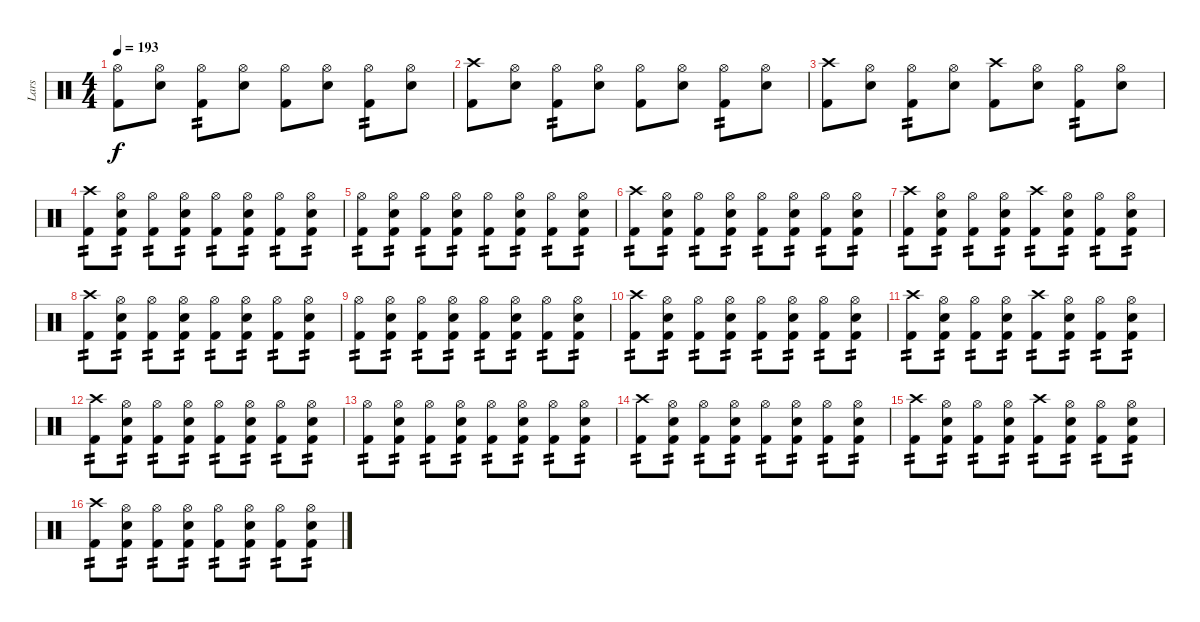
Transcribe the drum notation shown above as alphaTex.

\track ("Lars" "Lars") {instrument percussion}
\staff {score}
\articulation defaults
\ts (4 4)
\tempo 193
\clef neutral
\ks c
("Hi-Hat (open)" "Kick (hit) 2").8{dy f} ("Hi-Hat (open)" "Electric Snare (hit)").8 ("Hi-Hat (open)" "Kick (hit) 2").8{tp 2} ("Hi-Hat (open)" "Electric Snare (hit)").8 ("Hi-Hat (open)" "Kick (hit) 2").8 ("Hi-Hat (open)" "Electric Snare (hit)").8 ("Hi-Hat (open)" "Kick (hit) 2").8{tp 2} ("Hi-Hat (open)" "Electric Snare (hit)").8 |
("Crash high (hit)" "Kick (hit) 2").8 ("Hi-Hat (open)" "Electric Snare (hit)").8 ("Hi-Hat (open)" "Kick (hit) 2").8{tp 2} ("Hi-Hat (open)" "Electric Snare (hit)").8 ("Hi-Hat (open)" "Kick (hit) 2").8 ("Hi-Hat (open)" "Electric Snare (hit)").8 ("Hi-Hat (open)" "Kick (hit) 2").8{tp 2} ("Hi-Hat (open)" "Electric Snare (hit)").8 |
("Crash high (hit)" "Kick (hit) 2").8 ("Hi-Hat (open)" "Electric Snare (hit)").8 ("Hi-Hat (open)" "Kick (hit) 2").8{tp 2} ("Hi-Hat (open)" "Electric Snare (hit)").8 ("Crash high (hit)" "Kick (hit) 2").8 ("Hi-Hat (open)" "Electric Snare (hit)").8 ("Hi-Hat (open)" "Kick (hit) 2").8{tp 2} ("Hi-Hat (open)" "Electric Snare (hit)").8 |
("Crash high (hit)" "Kick (hit) 2").8{tp 2} ("Hi-Hat (open)" "Electric Snare (hit)" "Kick (hit) 2").8{tp 2} ("Hi-Hat (open)" "Kick (hit) 2").8{tp 2} ("Hi-Hat (open)" "Electric Snare (hit)" "Kick (hit) 2").8{tp 2} ("Hi-Hat (open)" "Kick (hit) 2").8{tp 2} ("Hi-Hat (open)" "Electric Snare (hit)" "Kick (hit) 2").8{tp 2} ("Hi-Hat (open)" "Kick (hit) 2").8{tp 2} ("Hi-Hat (open)" "Electric Snare (hit)" "Kick (hit) 2").8{tp 2} |
("Hi-Hat (open)" "Kick (hit) 2").8{tp 2} ("Hi-Hat (open)" "Electric Snare (hit)" "Kick (hit) 2").8{tp 2} ("Hi-Hat (open)" "Kick (hit) 2").8{tp 2} ("Hi-Hat (open)" "Electric Snare (hit)" "Kick (hit) 2").8{tp 2} ("Hi-Hat (open)" "Kick (hit) 2").8{tp 2} ("Hi-Hat (open)" "Electric Snare (hit)" "Kick (hit) 2").8{tp 2} ("Hi-Hat (open)" "Kick (hit) 2").8{tp 2} ("Hi-Hat (open)" "Electric Snare (hit)" "Kick (hit) 2").8{tp 2} |
("Crash high (hit)" "Kick (hit) 2").8{tp 2} ("Hi-Hat (open)" "Electric Snare (hit)" "Kick (hit) 2").8{tp 2} ("Hi-Hat (open)" "Kick (hit) 2").8{tp 2} ("Hi-Hat (open)" "Electric Snare (hit)" "Kick (hit) 2").8{tp 2} ("Hi-Hat (open)" "Kick (hit) 2").8{tp 2} ("Hi-Hat (open)" "Electric Snare (hit)" "Kick (hit) 2").8{tp 2} ("Hi-Hat (open)" "Kick (hit) 2").8{tp 2} ("Hi-Hat (open)" "Electric Snare (hit)" "Kick (hit) 2").8{tp 2} |
("Crash high (hit)" "Kick (hit) 2").8{tp 2} ("Hi-Hat (open)" "Electric Snare (hit)" "Kick (hit) 2").8{tp 2} ("Hi-Hat (open)" "Kick (hit) 2").8{tp 2} ("Hi-Hat (open)" "Electric Snare (hit)" "Kick (hit) 2").8{tp 2} ("Crash high (hit)" "Kick (hit) 2").8{tp 2} ("Hi-Hat (open)" "Electric Snare (hit)" "Kick (hit) 2").8{tp 2} ("Hi-Hat (open)" "Kick (hit) 2").8{tp 2} ("Hi-Hat (open)" "Electric Snare (hit)" "Kick (hit) 2").8{tp 2} |
("Crash high (hit)" "Kick (hit) 2").8{tp 2} ("Hi-Hat (open)" "Electric Snare (hit)" "Kick (hit) 2").8{tp 2} ("Hi-Hat (open)" "Kick (hit) 2").8{tp 2} ("Hi-Hat (open)" "Electric Snare (hit)" "Kick (hit) 2").8{tp 2} ("Hi-Hat (open)" "Kick (hit) 2").8{tp 2} ("Hi-Hat (open)" "Electric Snare (hit)" "Kick (hit) 2").8{tp 2} ("Hi-Hat (open)" "Kick (hit) 2").8{tp 2} ("Hi-Hat (open)" "Electric Snare (hit)" "Kick (hit) 2").8{tp 2} |
("Hi-Hat (open)" "Kick (hit) 2").8{tp 2} ("Hi-Hat (open)" "Electric Snare (hit)" "Kick (hit) 2").8{tp 2} ("Hi-Hat (open)" "Kick (hit) 2").8{tp 2} ("Hi-Hat (open)" "Electric Snare (hit)" "Kick (hit) 2").8{tp 2} ("Hi-Hat (open)" "Kick (hit) 2").8{tp 2} ("Hi-Hat (open)" "Electric Snare (hit)" "Kick (hit) 2").8{tp 2} ("Hi-Hat (open)" "Kick (hit) 2").8{tp 2} ("Hi-Hat (open)" "Electric Snare (hit)" "Kick (hit) 2").8{tp 2} |
("Crash high (hit)" "Kick (hit) 2").8{tp 2} ("Hi-Hat (open)" "Electric Snare (hit)" "Kick (hit) 2").8{tp 2} ("Hi-Hat (open)" "Kick (hit) 2").8{tp 2} ("Hi-Hat (open)" "Electric Snare (hit)" "Kick (hit) 2").8{tp 2} ("Hi-Hat (open)" "Kick (hit) 2").8{tp 2} ("Hi-Hat (open)" "Electric Snare (hit)" "Kick (hit) 2").8{tp 2} ("Hi-Hat (open)" "Kick (hit) 2").8{tp 2} ("Hi-Hat (open)" "Electric Snare (hit)" "Kick (hit) 2").8{tp 2} |
("Crash high (hit)" "Kick (hit) 2").8{tp 2} ("Hi-Hat (open)" "Electric Snare (hit)" "Kick (hit) 2").8{tp 2} ("Hi-Hat (open)" "Kick (hit) 2").8{tp 2} ("Hi-Hat (open)" "Electric Snare (hit)" "Kick (hit) 2").8{tp 2} ("Crash high (hit)" "Kick (hit) 2").8{tp 2} ("Hi-Hat (open)" "Electric Snare (hit)" "Kick (hit) 2").8{tp 2} ("Hi-Hat (open)" "Kick (hit) 2").8{tp 2} ("Hi-Hat (open)" "Electric Snare (hit)" "Kick (hit) 2").8{tp 2} |
("Crash high (hit)" "Kick (hit) 2").8{tp 2} ("Hi-Hat (open)" "Electric Snare (hit)" "Kick (hit) 2").8{tp 2} ("Hi-Hat (open)" "Kick (hit) 2").8{tp 2} ("Hi-Hat (open)" "Electric Snare (hit)" "Kick (hit) 2").8{tp 2} ("Hi-Hat (open)" "Kick (hit) 2").8{tp 2} ("Hi-Hat (open)" "Electric Snare (hit)" "Kick (hit) 2").8{tp 2} ("Hi-Hat (open)" "Kick (hit) 2").8{tp 2} ("Hi-Hat (open)" "Electric Snare (hit)" "Kick (hit) 2").8{tp 2} |
("Hi-Hat (open)" "Kick (hit) 2").8{tp 2} ("Hi-Hat (open)" "Electric Snare (hit)" "Kick (hit) 2").8{tp 2} ("Hi-Hat (open)" "Kick (hit) 2").8{tp 2} ("Hi-Hat (open)" "Electric Snare (hit)" "Kick (hit) 2").8{tp 2} ("Hi-Hat (open)" "Kick (hit) 2").8{tp 2} ("Hi-Hat (open)" "Electric Snare (hit)" "Kick (hit) 2").8{tp 2} ("Hi-Hat (open)" "Kick (hit) 2").8{tp 2} ("Hi-Hat (open)" "Electric Snare (hit)" "Kick (hit) 2").8{tp 2} |
("Crash high (hit)" "Kick (hit) 2").8{tp 2} ("Hi-Hat (open)" "Electric Snare (hit)" "Kick (hit) 2").8{tp 2} ("Hi-Hat (open)" "Kick (hit) 2").8{tp 2} ("Hi-Hat (open)" "Electric Snare (hit)" "Kick (hit) 2").8{tp 2} ("Hi-Hat (open)" "Kick (hit) 2").8{tp 2} ("Hi-Hat (open)" "Electric Snare (hit)" "Kick (hit) 2").8{tp 2} ("Hi-Hat (open)" "Kick (hit) 2").8{tp 2} ("Hi-Hat (open)" "Electric Snare (hit)" "Kick (hit) 2").8{tp 2} |
("Crash high (hit)" "Kick (hit) 2").8{tp 2} ("Hi-Hat (open)" "Electric Snare (hit)" "Kick (hit) 2").8{tp 2} ("Hi-Hat (open)" "Kick (hit) 2").8{tp 2} ("Hi-Hat (open)" "Electric Snare (hit)" "Kick (hit) 2").8{tp 2} ("Crash high (hit)" "Kick (hit) 2").8{tp 2} ("Hi-Hat (open)" "Electric Snare (hit)" "Kick (hit) 2").8{tp 2} ("Hi-Hat (open)" "Kick (hit) 2").8{tp 2} ("Hi-Hat (open)" "Electric Snare (hit)" "Kick (hit) 2").8{tp 2} |
("Crash high (hit)" "Kick (hit) 2").8{tp 2} ("Hi-Hat (open)" "Electric Snare (hit)" "Kick (hit) 2").8{tp 2} ("Hi-Hat (open)" "Kick (hit) 2").8{tp 2} ("Hi-Hat (open)" "Electric Snare (hit)" "Kick (hit) 2").8{tp 2} ("Hi-Hat (open)" "Kick (hit) 2").8{tp 2} ("Hi-Hat (open)" "Electric Snare (hit)" "Kick (hit) 2").8{tp 2} ("Hi-Hat (open)" "Kick (hit) 2").8{tp 2} ("Hi-Hat (open)" "Electric Snare (hit)" "Kick (hit) 2").8{tp 2}
